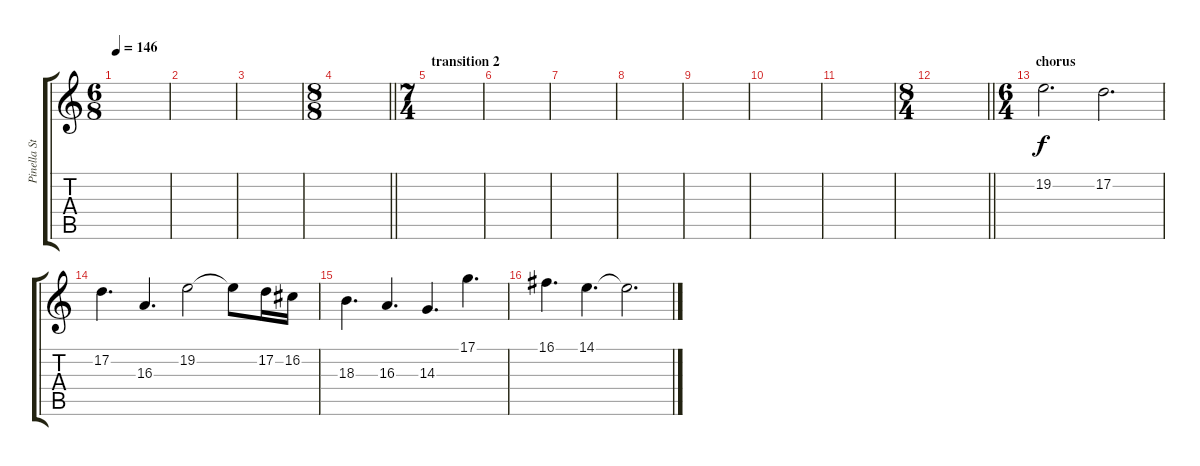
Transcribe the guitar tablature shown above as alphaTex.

\track ("Pinella Strings" "Pinella St") {instrument stringensemble1}
\staff {score tabs}
\tuning (D4 A3 F3 C3 G2 D2) {hide}
\ts (6 8)
\tempo 146
\clef g2
\ks c
|
|
|
\ts (8 8)
\barLineRight lightlight
|
\ts (7 4)
\section ("" "transition 2")
|
|
|
|
|
|
|
\ts (8 4)
\barLineRight lightlight
|
\ts (6 4)
\section ("" "chorus")
19.2.2{d} 17.2.2{d} |
17.2.4{d} 16.3.4{d} 19.2.2 19.2{t}.8 17.2.16 16.2.16 |
18.3.4{d} 16.3.4{d} 14.3.4{d} 17.1.4{d} |
16.1.4{d} 14.1.4{d} 14.1{t}.2{d}
